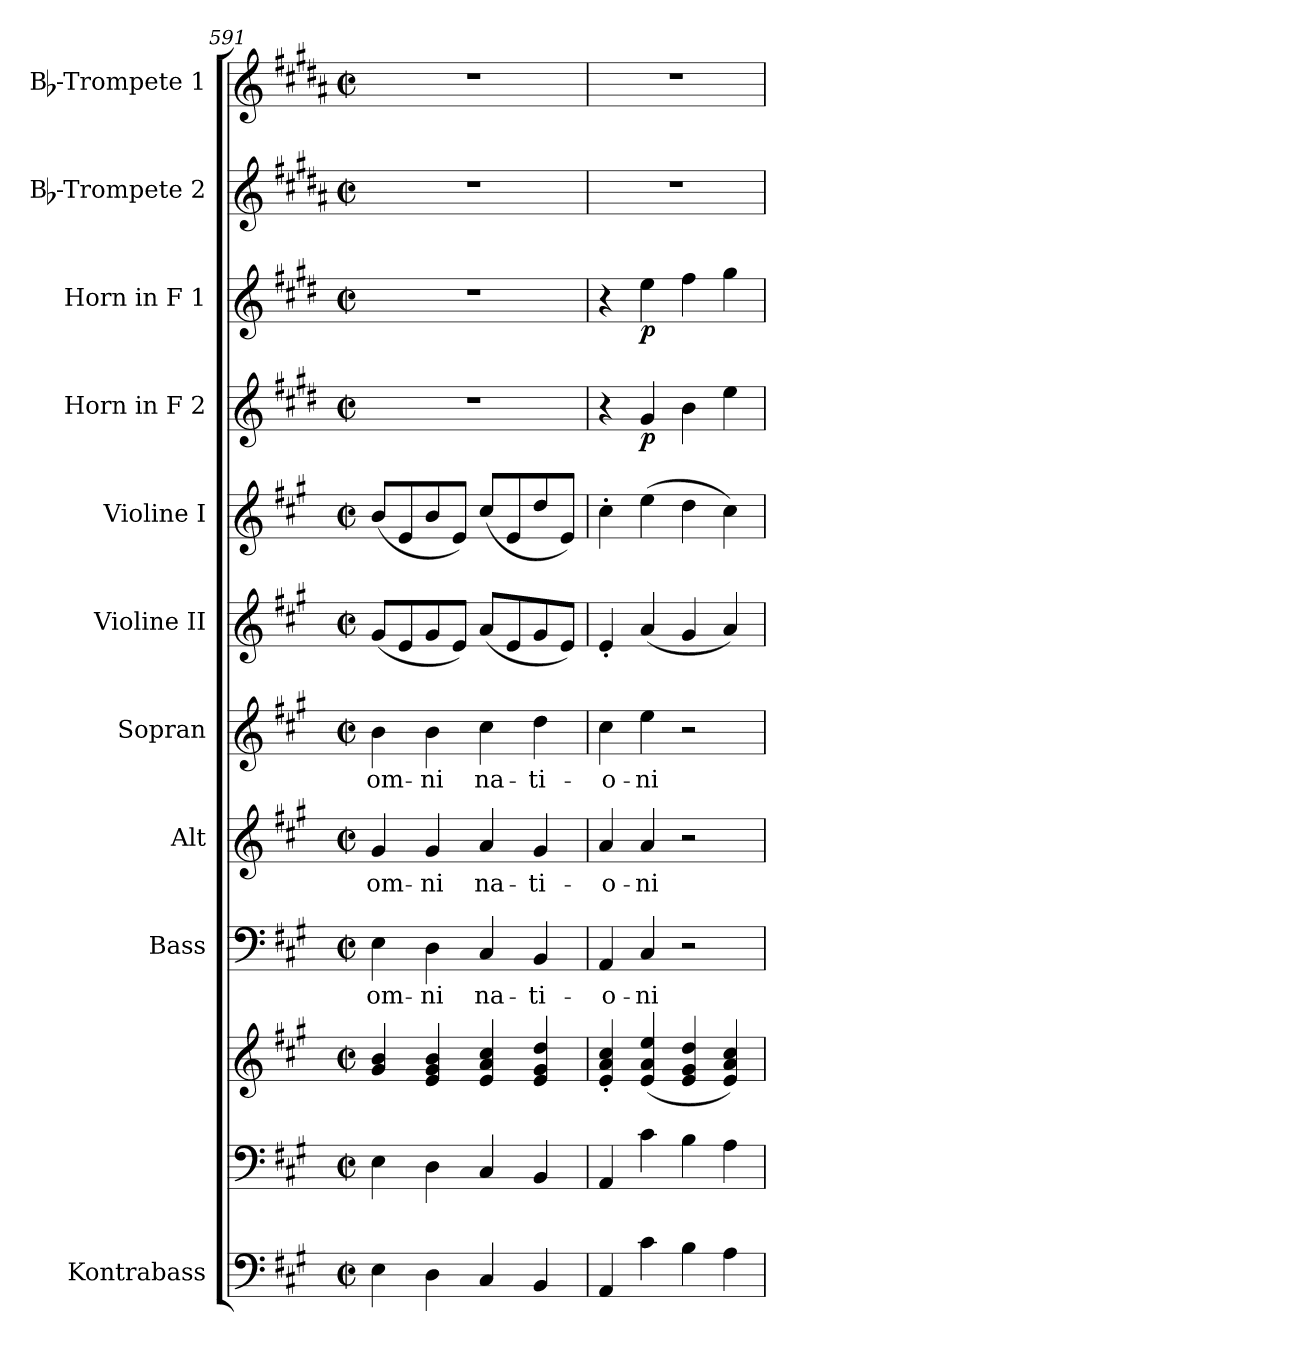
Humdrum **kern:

**kern	**kern	**kern	**kern	**text	**kern	**text	**kern	**text	**kern	**kern	**kern	**dynam	**kern	**dynam	**kern	**kern
*part11	*part10	*part10	*part9	*part9	*part8	*part8	*part7	*part7	*part6	*part5	*part4	*part4	*part3	*part3	*part2	*part1
*staff12	*staff11	*staff10	*staff9	*staff9	*staff8	*staff8	*staff7	*staff7	*staff6	*staff5	*staff4	*staff4	*staff3	*staff3	*staff2	*staff1
*I"Kontrabass	*	*	*I"Bass	*	*I"Alt	*	*I"Sopran	*	*I"Violine II	*I"Violine I	*I"Horn in F 2	*	*I"Horn in F 1	*	*I"Bb-Trompete 2	*I"Bb-Trompete 1
*I'Kb.	*	*	*I'B.	*	*I'A.	*	*I'S.	*	*I'Vl. II	*I'Vl. I	*	*	*	*	*I'Bb Trp. 2	*I'Bb Trp. 1
!!LO:PB:g=z
*clefF4	*clefF4	*clefG2	*clefF4	*	*clefG2	*	*clefG2	*	*clefG2	*clefG2	*clefG2	*	*clefG2	*	*clefG2	*clefG2
*ITrd7c12	*	*	*	*	*	*	*	*	*	*	*ITrd4c7	*	*ITrd4c7	*	*ITrd1c2	*ITrd1c2
*k[f#c#g#]	*k[f#c#g#]	*k[f#c#g#]	*k[f#c#g#]	*	*k[f#c#g#]	*	*k[f#c#g#]	*	*k[f#c#g#]	*k[f#c#g#]	*k[f#c#g#]	*	*k[f#c#g#]	*	*k[f#c#g#]	*k[f#c#g#]
*A:	*A:	*A:	*A:	*	*A:	*	*A:	*	*A:	*A:	*A:	*	*A:	*	*A:	*A:
*M2/2	*M2/2	*M2/2	*M2/2	*	*M2/2	*	*M2/2	*	*M2/2	*M2/2	*M2/2	*	*M2/2	*	*M2/2	*M2/2
*met(c|)	*met(c|)	*met(c|)	*met(c|)	*	*met(c|)	*	*met(c|)	*	*met(c|)	*met(c|)	*met(c|)	*	*met(c|)	*	*met(c|)	*met(c|)
=591	=591	=591	=591	=591	=591	=591	=591	=591	=591	=591	=591	=591	=591	=591	=591	=591
!	!	!	!	!LO:LY:b	!	!LO:LY:b	!	!LO:LY:b	!	!	!	!	!	!	!	!
4EE\	4E\	4g#/ 4b/	4E\	om-	4g#/	om-	4b\	om-	(<8g#/L	(<8b/L	1r	.	1r	.	1r	1r
.	.	.	.	.	.	.	.	.	8e/	8e/	.	.	.	.	.	.
!	!	!	!	!LO:LY:b	!	!LO:LY:b	!	!LO:LY:b	!	!	!	!	!	!	!	!
4DD\	4D\	4e/ 4g#/ 4b/	4D\	-ni	4g#/	-ni	4b\	-ni	8g#/	8b/	.	.	.	.	.	.
.	.	.	.	.	.	.	.	.	8e/J)	8e/J)	.	.	.	.	.	.
!	!	!	!	!LO:LY:b	!	!LO:LY:b	!	!LO:LY:b	!	!	!	!	!	!	!	!
4CC#/	4C#/	4e/ 4a/ 4cc#/	4C#/	na-	4a/	na-	4cc#\	na-	(<8a/L	(<8cc#/L	.	.	.	.	.	.
.	.	.	.	.	.	.	.	.	8e/	8e/	.	.	.	.	.	.
!	!	!	!	!LO:LY:b	!	!LO:LY:b	!	!LO:LY:b	!	!	!	!	!	!	!	!
4BBB/	4BB/	4e/ 4g#/ 4dd/	4BB/	-ti-	4g#/	-ti-	4dd\	-ti-	8g#/	8dd/	.	.	.	.	.	.
.	.	.	.	.	.	.	.	.	8e/J)	8e/J)	.	.	.	.	.	.
=592	=592	=592	=592	=592	=592	=592	=592	=592	=592	=592	=592	=592	=592	=592	=592	=592
!	!	!	!	!LO:LY:b	!	!LO:LY:b	!	!LO:LY:b	!	!	!	!	!	!	!	!
4AAA/	4AA/	4e/'< 4a/'< 4cc#/'<	4AA/	-o-	4a/	-o-	4cc#\	-o-	4e'</	4cc#'>\	4r	.	4r	.	1r	1r
!	!	!	!	!LO:LY:b	!	!LO:LY:b	!	!LO:LY:b	!	!	!	!LO:DY:b	!	!LO:DY:b	!	!
4C#\	4c#\	(4e/ 4a/ 4ee/	4C#/	-ni	4a/	-ni	4ee\	-ni	(<4a/	(>4ee\	4c#/	p	4a\	p	.	.
4BB\	4B\	4e/ 4g#/ 4dd/	2r	.	2r	.	2r	.	4g#/	4dd\	4e\	.	4b\	.	.	.
4AA\	4A\	4e/ 4a/ 4cc#/)	.	.	.	.	.	.	4a/)	4cc#\)	4a\	.	4cc#\	.	.	.
=	=	=	=	=	=	=	=	=	=	=	=	=	=	=	=	=
*-	*-	*-	*-	*-	*-	*-	*-	*-	*-	*-	*-	*-	*-	*-	*-	*-
